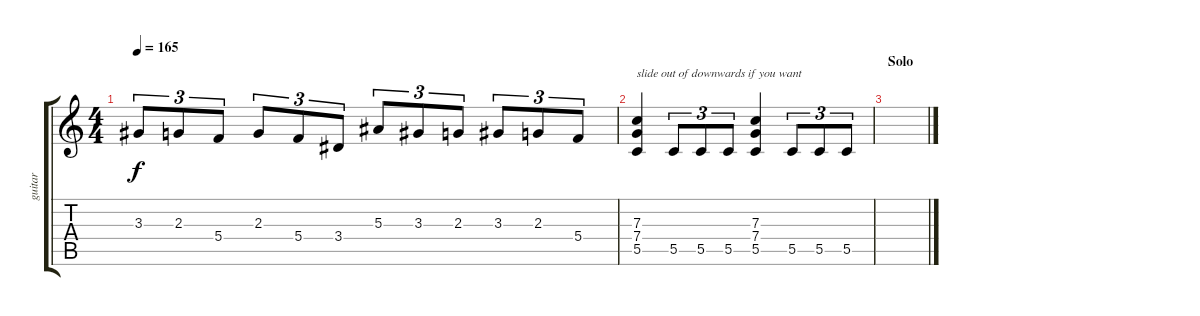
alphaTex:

\track ("guitar" "guitar") {instrument distortionguitar}
\staff {score tabs}
\tuning (D4 A3 F3 C3 G2 C2) {hide}
\ts (4 4)
\tempo 165
\clef g2
\ks c
3.3.8{tu (3 2) dy f} 2.3.8{tu (3 2)} 5.4.8{tu (3 2)} 2.3.8{tu (3 2)} 5.4.8{tu (3 2)} 3.4.8{tu (3 2)} 5.3.8{tu (3 2)} 3.3.8{tu (3 2)} 2.3.8{tu (3 2)} 3.3.8{tu (3 2)} 2.3.8{tu (3 2)} 5.4.8{tu (3 2)} |
(7.3 7.4 5.5).4{txt "slide out of downwards if you want"} 5.5.8{tu (3 2)} 5.5.8{tu (3 2)} 5.5.8{tu (3 2)} (7.3 7.4 5.5).4 5.5.8{tu (3 2)} 5.5.8{tu (3 2)} 5.5.8{tu (3 2)} |
\section ("" "Solo")
